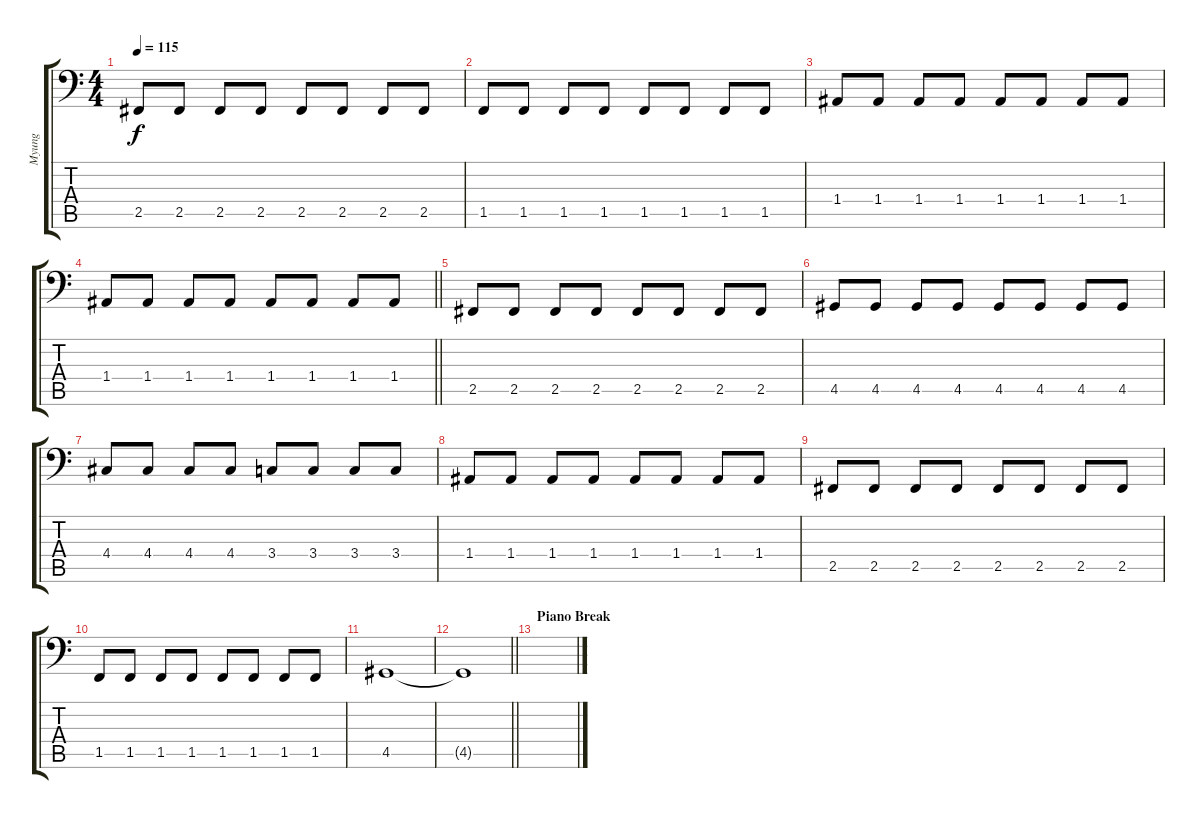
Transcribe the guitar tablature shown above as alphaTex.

\track ("Myung" "Myung") {instrument electricbassfinger}
\staff {score tabs}
\tuning (C3 G2 D2 A1 E1 B0) {hide}
\ts (4 4)
\tempo 115
\clef f4
\ks c
2.5.8{dy f} 2.5.8 2.5.8 2.5.8 2.5.8 2.5.8 2.5.8 2.5.8 |
1.5.8 1.5.8 1.5.8 1.5.8 1.5.8 1.5.8 1.5.8 1.5.8 |
1.4.8 1.4.8 1.4.8 1.4.8 1.4.8 1.4.8 1.4.8 1.4.8 |
\barLineRight lightlight
1.4.8 1.4.8 1.4.8 1.4.8 1.4.8 1.4.8 1.4.8 1.4.8 |
2.5.8 2.5.8 2.5.8 2.5.8 2.5.8 2.5.8 2.5.8 2.5.8 |
4.5.8 4.5.8 4.5.8 4.5.8 4.5.8 4.5.8 4.5.8 4.5.8 |
4.4.8 4.4.8 4.4.8 4.4.8 3.4.8 3.4.8 3.4.8 3.4.8 |
1.4.8 1.4.8 1.4.8 1.4.8 1.4.8 1.4.8 1.4.8 1.4.8 |
2.5.8 2.5.8 2.5.8 2.5.8 2.5.8 2.5.8 2.5.8 2.5.8 |
1.5.8 1.5.8 1.5.8 1.5.8 1.5.8 1.5.8 1.5.8 1.5.8 |
4.5.1 |
\barLineRight lightlight
4.5{t}.1 |
\section ("" "Piano Break")
